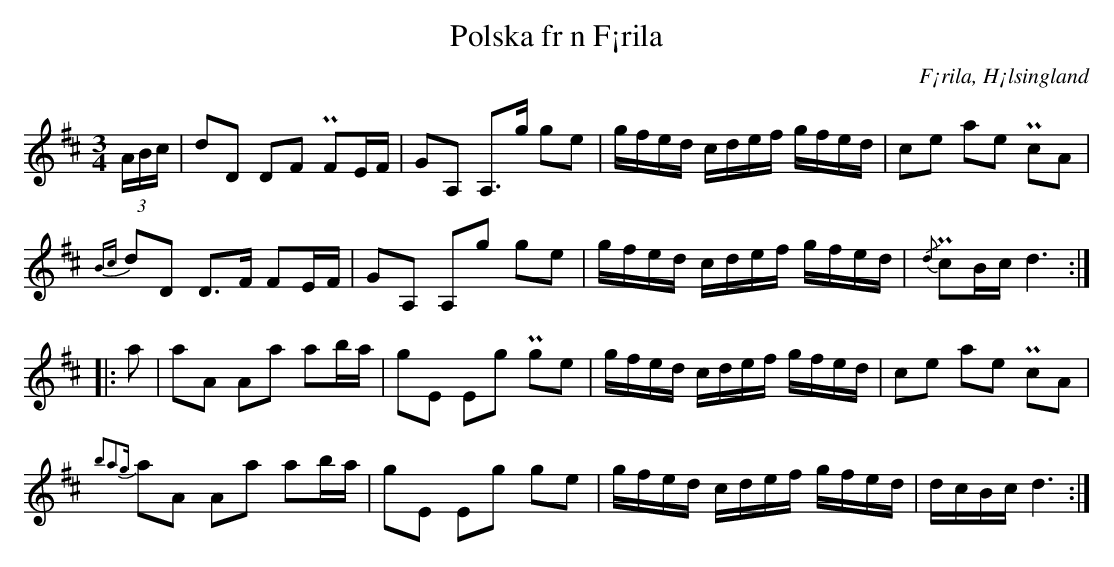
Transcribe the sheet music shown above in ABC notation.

X:1
T:Polska fr n F¡rila
O:F¡rila, H¡lsingland
M:3/4
L:1/16
U:t=turn
K:D
(3ABc | d2D2 D2F2 PF2EF | G2A,2 A,2>g2 g2e2 | gfed cdef gfed | c2e2 a2e2 Pc2A2 |
{Bc}d2D2 D2>F2 F2EF | G2A,2 A,2g2 g2e2 | gfed cdef gfed | {/d}Pc2Bc d6 ::
a2 | a2A2 A2a2 a2ba | g2E2 E2g2 Pg2e2 | gfed cdef gfed | c2e2 a2e2 Pc2A2 |
{b2a2g}a2A2 A2a2 a2ba | g2E2 E2g2 g2e2 | gfed cdef gfed | dcBc d6 :|
